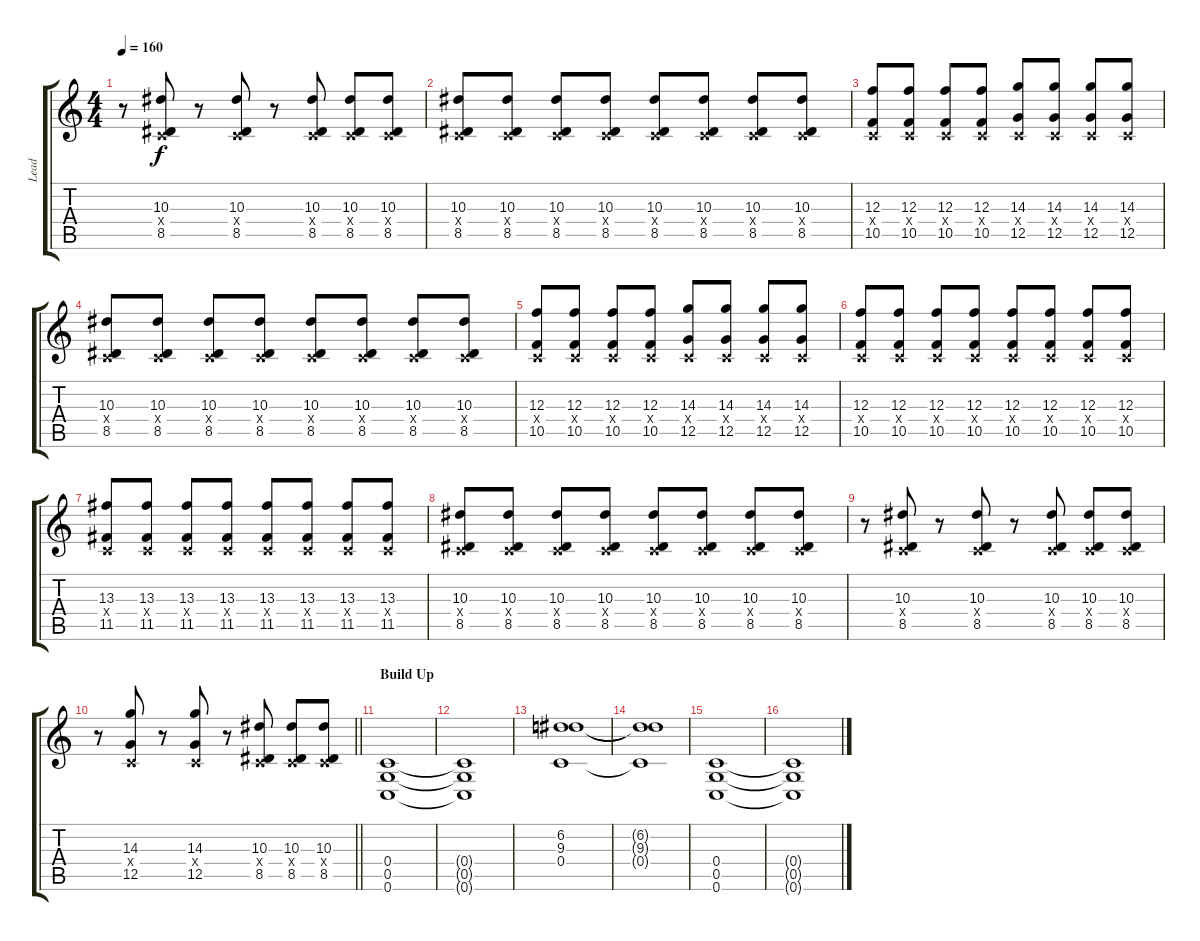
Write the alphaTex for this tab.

\track ("Lead" "Lead") {instrument distortionguitar}
\staff {score tabs}
\tuning (D4 A3 F3 C3 G2 C2) {hide}
\ts (4 4)
\tempo 160
\clef g2
\ks c
r.8{dy f} (10.3 0.4{x} 8.5).8 r.8 (10.3 0.4{x} 8.5).8 r.8 (10.3 0.4{x} 8.5).8 (10.3 0.4{x} 8.5).8 (10.3 0.4{x} 8.5).8 |
(10.3 0.4{x} 8.5).8 (10.3 0.4{x} 8.5).8 (10.3 0.4{x} 8.5).8 (10.3 0.4{x} 8.5).8 (10.3 0.4{x} 8.5).8 (10.3 0.4{x} 8.5).8 (10.3 0.4{x} 8.5).8 (10.3 0.4{x} 8.5).8 |
(12.3 0.4{x} 10.5).8 (12.3 0.4{x} 10.5).8 (12.3 0.4{x} 10.5).8 (12.3 0.4{x} 10.5).8 (14.3 0.4{x} 12.5).8 (14.3 0.4{x} 12.5).8 (14.3 0.4{x} 12.5).8 (14.3 0.4{x} 12.5).8 |
(10.3 0.4{x} 8.5).8 (10.3 0.4{x} 8.5).8 (10.3 0.4{x} 8.5).8 (10.3 0.4{x} 8.5).8 (10.3 0.4{x} 8.5).8 (10.3 0.4{x} 8.5).8 (10.3 0.4{x} 8.5).8 (10.3 0.4{x} 8.5).8 |
(12.3 0.4{x} 10.5).8 (12.3 0.4{x} 10.5).8 (12.3 0.4{x} 10.5).8 (12.3 0.4{x} 10.5).8 (14.3 0.4{x} 12.5).8 (14.3 0.4{x} 12.5).8 (14.3 0.4{x} 12.5).8 (14.3 0.4{x} 12.5).8 |
(12.3 0.4{x} 10.5).8 (12.3 0.4{x} 10.5).8 (12.3 0.4{x} 10.5).8 (12.3 0.4{x} 10.5).8 (12.3 0.4{x} 10.5).8 (12.3 0.4{x} 10.5).8 (12.3 0.4{x} 10.5).8 (12.3 0.4{x} 10.5).8 |
(13.3 0.4{x} 11.5).8 (13.3 0.4{x} 11.5).8 (13.3 0.4{x} 11.5).8 (13.3 0.4{x} 11.5).8 (13.3 0.4{x} 11.5).8 (13.3 0.4{x} 11.5).8 (13.3 0.4{x} 11.5).8 (13.3 0.4{x} 11.5).8 |
(10.3 0.4{x} 8.5).8 (10.3 0.4{x} 8.5).8 (10.3 0.4{x} 8.5).8 (10.3 0.4{x} 8.5).8 (10.3 0.4{x} 8.5).8 (10.3 0.4{x} 8.5).8 (10.3 0.4{x} 8.5).8 (10.3 0.4{x} 8.5).8 |
r.8 (10.3 0.4{x} 8.5).8 r.8 (10.3 0.4{x} 8.5).8 r.8 (10.3 0.4{x} 8.5).8 (10.3 0.4{x} 8.5).8 (10.3 0.4{x} 8.5).8 |
\barLineRight lightlight
r.8 (14.3 0.4{x} 12.5).8 r.8 (14.3 0.4{x} 12.5).8 r.8 (10.3 0.4{x} 8.5).8 (10.3 0.4{x} 8.5).8 (10.3 0.4{x} 8.5).8 |
\section ("" "Build Up")
(0.4 0.5 0.6).1 |
(0.4{t} 0.5{t} 0.6{t}).1 |
(6.2 9.3 0.4).1 |
(6.2{t} 9.3{t} 0.4{t}).1 |
(0.4 0.5 0.6).1 |
(0.4{t} 0.5{t} 0.6{t}).1
